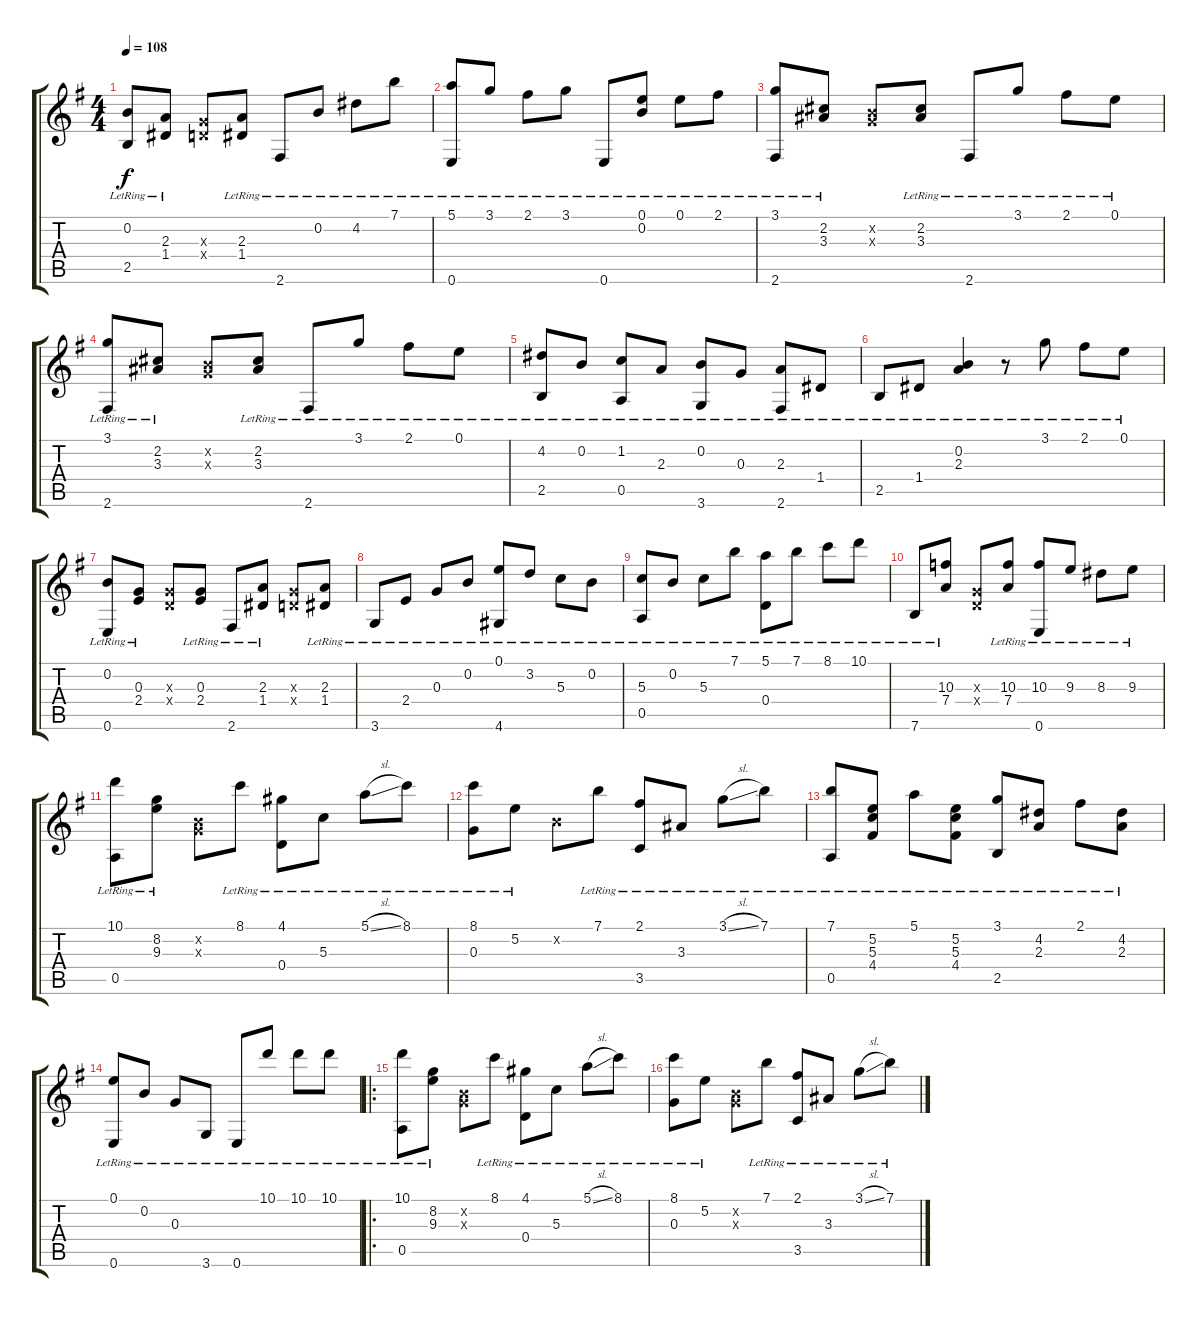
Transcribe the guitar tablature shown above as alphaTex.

\track "" {instrument acousticguitarsteel}
\staff {score tabs}
\tuning (E4 B3 G3 D3 A2 E2) {hide}
\ts (4 4)
\tempo 108
\clef g2
\ks g
(0.2{lr} 2.5{lr}).8{dy f} (2.3{lr} 1.4{lr}).8 (0.3{x} 0.4{x}).8 (2.3{lr} 1.4{lr}).8 2.6{lr}.8 0.2{lr}.8 4.2{lr}.8 7.1{lr}.8 |
(5.1{lr} 0.6{lr}).8 3.1{lr}.8 2.1{lr}.8 3.1{lr}.8 0.6{lr}.8 (0.1{lr} 0.2{lr}).8 0.1{lr}.8 2.1{lr}.8 |
(3.1{lr} 2.6{lr}).8 (2.2{lr} 3.3{lr}).8 (0.2{x} 0.3{x}).8 (2.2{lr} 3.3{lr}).8 2.6{lr}.8 3.1{lr}.8 2.1{lr}.8 0.1{lr}.8 |
(3.1{lr} 2.6{lr}).8 (2.2{lr} 3.3{lr}).8 (0.2{x} 0.3{x}).8 (2.2{lr} 3.3{lr}).8 2.6{lr}.8 3.1{lr}.8 2.1{lr}.8 0.1{lr}.8 |
(4.2{lr} 2.5{lr}).8 0.2{lr}.8 (1.2{lr} 0.5{lr}).8 2.3{lr}.8 (0.2{lr} 3.6{lr}).8 0.3{lr}.8 (2.3{lr} 2.6{lr}).8 1.4{lr}.8 |
2.5{lr}.8 1.4{lr}.8 (0.2{lr} 2.3{lr}).4 r.8 3.1{lr}.8 2.1{lr}.8 0.1{lr}.8 |
(0.2{lr} 0.6{lr}).8 (0.3{lr} 2.4{lr}).8 (0.3{x} 0.4{x}).8 (0.3{lr} 2.4{lr}).8 2.6{lr}.8 (2.3{lr} 1.4{lr}).8 (0.3{x} 0.4{x}).8 (2.3{lr} 1.4{lr}).8 |
3.6{lr}.8 2.4{lr}.8 0.3{lr}.8 0.2{lr}.8 (0.1{lr} 4.6{lr}).8 3.2{lr}.8 5.3{lr}.8 0.2{lr}.8 |
(5.3{lr} 0.5{lr}).8 0.2{lr}.8 5.3{lr}.8 7.1{lr}.8 (5.1{lr} 0.4{lr}).8 7.1{lr}.8 8.1{lr}.8 10.1{lr}.8 |
7.6{lr}.8 (10.3{lr} 7.4{lr}).8 (0.3{x} 0.4{x}).8 (10.3{lr} 7.4{lr}).8 (10.3{lr} 0.6{lr}).8 9.3{lr}.8 8.3{lr}.8 9.3{lr}.8 |
(10.1{lr} 0.5{lr}).8 (8.2{lr} 9.3{lr}).8 (0.2{x} 0.3{x}).8 8.1{lr}.8 (4.1{lr} 0.4{lr}).8 5.3{lr}.8 5.1{sl lr}.8 8.1{lr}.8 |
(8.1{lr} 0.3{lr}).8 5.2{lr}.8 0.2{x}.8 7.1{lr}.8 (2.1{lr} 3.5{lr}).8 3.3{lr}.8 3.1{sl lr}.8 7.1{lr}.8 |
(7.1{lr} 0.5{lr}).8 (5.2{lr} 5.3{lr} 4.4{lr}).8 5.1{lr}.8 (5.2{lr} 5.3{lr} 4.4{lr}).8 (3.1{lr} 2.5{lr}).8 (4.2{lr} 2.3{lr}).8 2.1{lr}.8 (4.2{lr} 2.3{lr}).8 |
(0.1{lr} 0.6{lr}).8 0.2{lr}.8 0.3{lr}.8 3.6{lr}.8 0.6{lr}.8 10.1{lr}.8 10.1{lr}.8 10.1{lr}.8 |
\ro
(10.1{lr} 0.5{lr}).8 (8.2{lr} 9.3{lr}).8 (0.2{x} 0.3{x}).8 8.1{lr}.8 (4.1{lr} 0.4{lr}).8 5.3{lr}.8 5.1{sl lr}.8 8.1{lr}.8 |
(8.1{lr} 0.3{lr}).8 5.2{lr}.8 (0.2{x} 0.3{x}).8 7.1{lr}.8 (2.1{lr} 3.5{lr}).8 3.3{lr}.8 3.1{sl lr}.8 7.1{lr}.8
